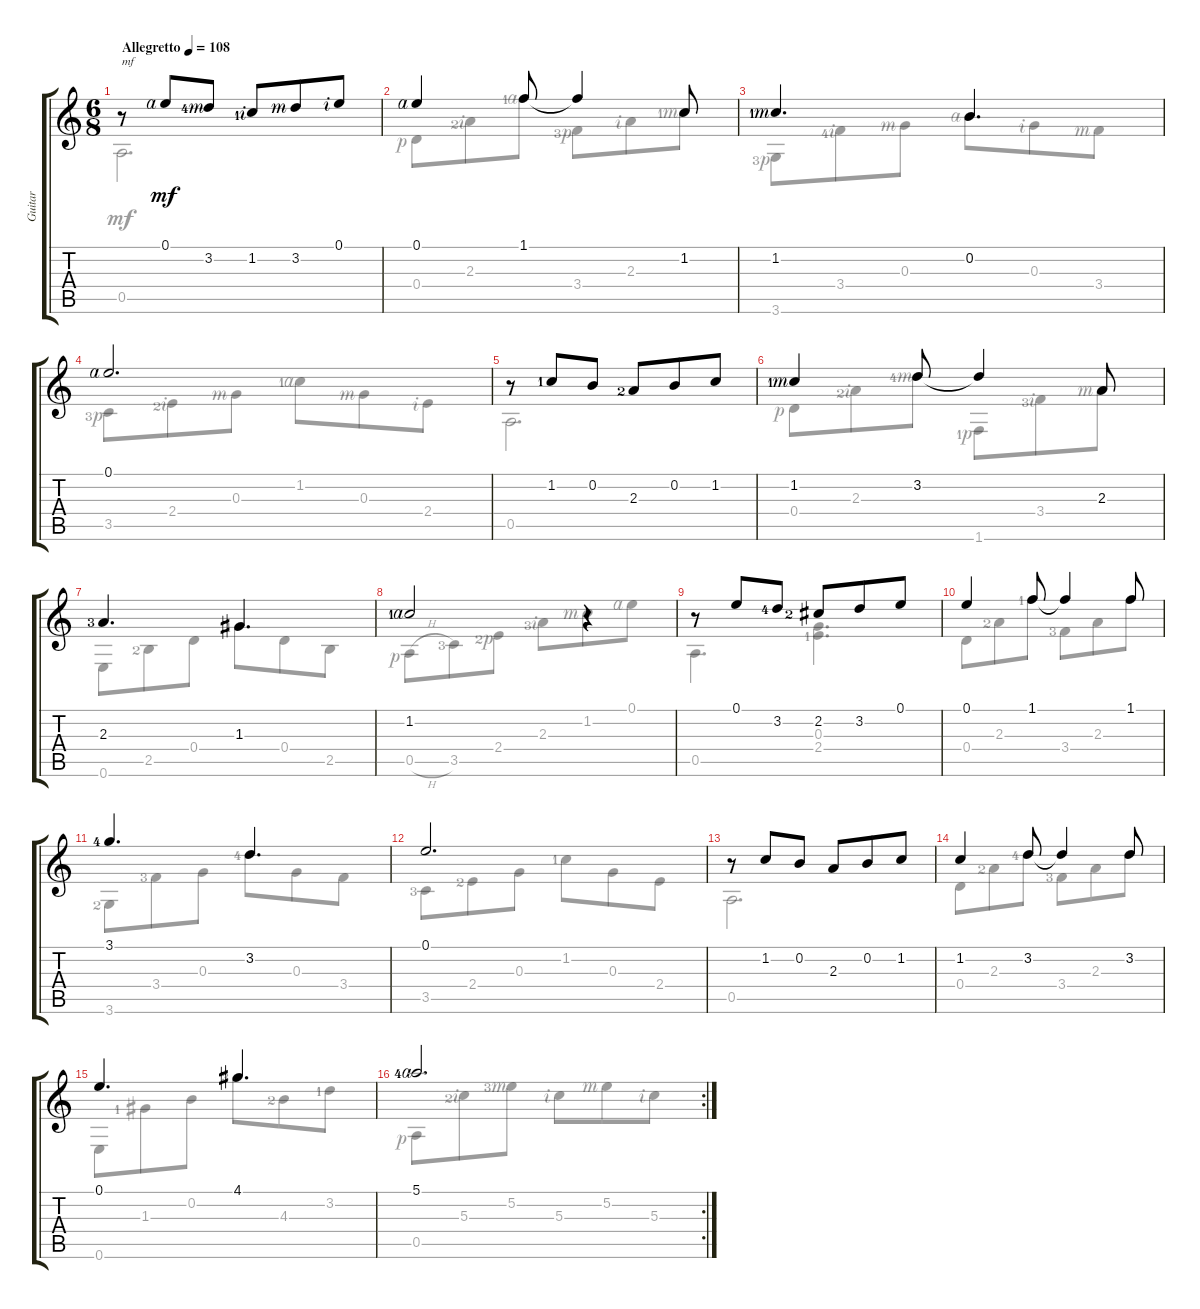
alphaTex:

\track ("Guitar" "Guitar") {instrument acousticguitarnylon}
\staff {score tabs}
\tuning (E4 B3 G3 D3 A2 E2) {hide}
\voice
\ts (6 8)
\tempo (108 "Allegretto")
\clef g2
\ks c
r.8{txt "mf" dy mf instrument acousticguitarnylon} 0.1{rf 4}.8 3.2{lf 5 rf 3}.8 1.2{lf 2 rf 2}.8 3.2{rf 3}.8 0.1{rf 2}.8 |
0.1{rf 4}.4 1.1.8 1.1{t}.4 1.2.8 |
1.2{lf 2 rf 3}.4{d} 0.2.4{d} |
0.1{rf 4}.2{d} |
r.8 1.2{lf 2}.8 0.2.8 2.3{lf 3}.8 0.2.8 1.2.8 |
1.2{lf 2 rf 3}.4 3.2.8 3.2{t}.4 2.3.8 |
2.3{lf 4}.4{d} 1.3.4{d} |
1.2{lf 2 rf 4}.2 r.4 |
r.8 0.1.8 3.2{lf 5}.8 2.2{lf 3}.8 3.2.8 0.1.8 |
0.1.4 1.1.8 1.1{t}.4 1.1.8 |
3.1{lf 5}.4{d} 3.2.4{d} |
0.1.2{d} |
r.8 1.2.8 0.2.8 2.3.8 0.2.8 1.2.8 |
1.2.4 3.2.8 3.2{t}.4 3.2.8 |
0.1.4{d} 4.1.4{d} |
\rc 2
5.1{lf 5 rf 4}.2{d}
\voice
\clef g2
\ottava regular
\simile none
\ks c
0.5.2{d dy mf} |
0.4{rf 1}.8 2.3{lf 3 rf 2}.8 1.1{lf 2 rf 4}.8 3.4{lf 4 rf 1}.8 2.3{rf 2}.8 1.2{lf 2 rf 3}.8 |
3.6{lf 4 rf 1}.8 3.4{lf 5 rf 2}.8 0.3{rf 3}.8 0.2{rf 4}.8 0.3{rf 2}.8 3.4{rf 3}.8 |
3.5{lf 4 rf 1}.8 2.4{lf 3 rf 2}.8 0.3{rf 3}.8 1.2{lf 2 rf 4}.8 0.3{rf 3}.8 2.4{rf 2}.8 |
0.5.2{d} |
0.4{rf 1}.8 2.3{lf 3 rf 2}.8 3.2{lf 5 rf 3}.8 1.6{lf 2 rf 1}.8 3.4{lf 4 rf 2}.8 2.3{rf 3}.8 |
0.6.8 2.5{lf 3}.8 0.4.8 1.3{lf 2}.8 0.4.8 2.5.8 |
0.5{h rf 1}.8 3.5{lf 4}.8 2.4{lf 3 rf 1}.8 2.3{lf 4 rf 2}.8 1.2{rf 3}.8 0.1{rf 4}.8 |
0.5.4{d} (0.3 2.4{lf 2}).4{d} |
0.4.8 2.3{lf 3}.8 1.1{lf 2}.8 3.4{lf 4}.8 2.3.8 1.1.8 |
3.6{lf 3}.8 3.4{lf 4}.8 0.3.8 3.2{lf 5}.8 0.3.8 3.4.8 |
3.5{lf 4}.8 2.4{lf 3}.8 0.3.8 1.2{lf 2}.8 0.3.8 2.4.8 |
0.5.2{d} |
0.4.8 2.3{lf 3}.8 3.2{lf 5}.8 3.4{lf 4}.8 2.3.8 3.2.8 |
0.6.8 1.3{lf 2}.8 0.2.8 4.1{lf 4}.8 4.3{lf 3}.8 3.2{lf 2}.8 |
0.5{rf 1}.8 5.3{lf 3 rf 2}.8 5.2{lf 4 rf 3}.8 5.3{rf 2}.8 5.2{rf 3}.8 5.3{rf 2}.8
